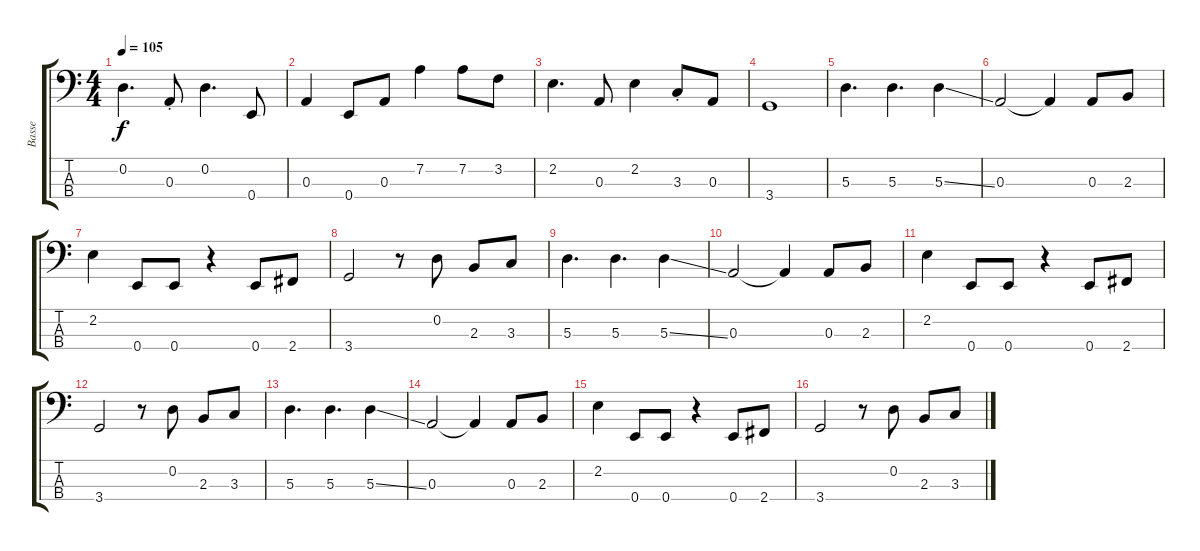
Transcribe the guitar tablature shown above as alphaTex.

\track ("Basse" "Basse") {instrument electricbassfinger}
\staff {score tabs}
\tuning (G2 D2 A1 E1) {hide}
\ts (4 4)
\tempo 105
\clef f4
\ks c
0.2.4{d dy f} 0.3{st}.8 0.2.4{d} 0.4.8 |
0.3.4 0.4.8 0.3.8 7.2.4 7.2.8 3.2.8 |
2.2.4{d} 0.3.8 2.2.4 3.3{st}.8 0.3.8 |
3.4.1 |
5.3.4{d} 5.3.4{d} 5.3{ss}.4 |
0.3.2 0.3{t}.4 0.3.8 2.3.8 |
2.2.4 0.4.8 0.4.8 r.4 0.4.8 2.4.8 |
3.4.2 r.8 0.2.8 2.3.8 3.3.8 |
5.3.4{d} 5.3.4{d} 5.3{ss}.4 |
0.3.2 0.3{t}.4 0.3.8 2.3.8 |
2.2.4 0.4.8 0.4.8 r.4 0.4.8 2.4.8 |
3.4.2 r.8 0.2.8 2.3.8 3.3.8 |
5.3.4{d} 5.3.4{d} 5.3{ss}.4 |
0.3.2 0.3{t}.4 0.3.8 2.3.8 |
2.2.4 0.4.8 0.4.8 r.4 0.4.8 2.4.8 |
3.4.2 r.8 0.2.8 2.3.8 3.3.8
